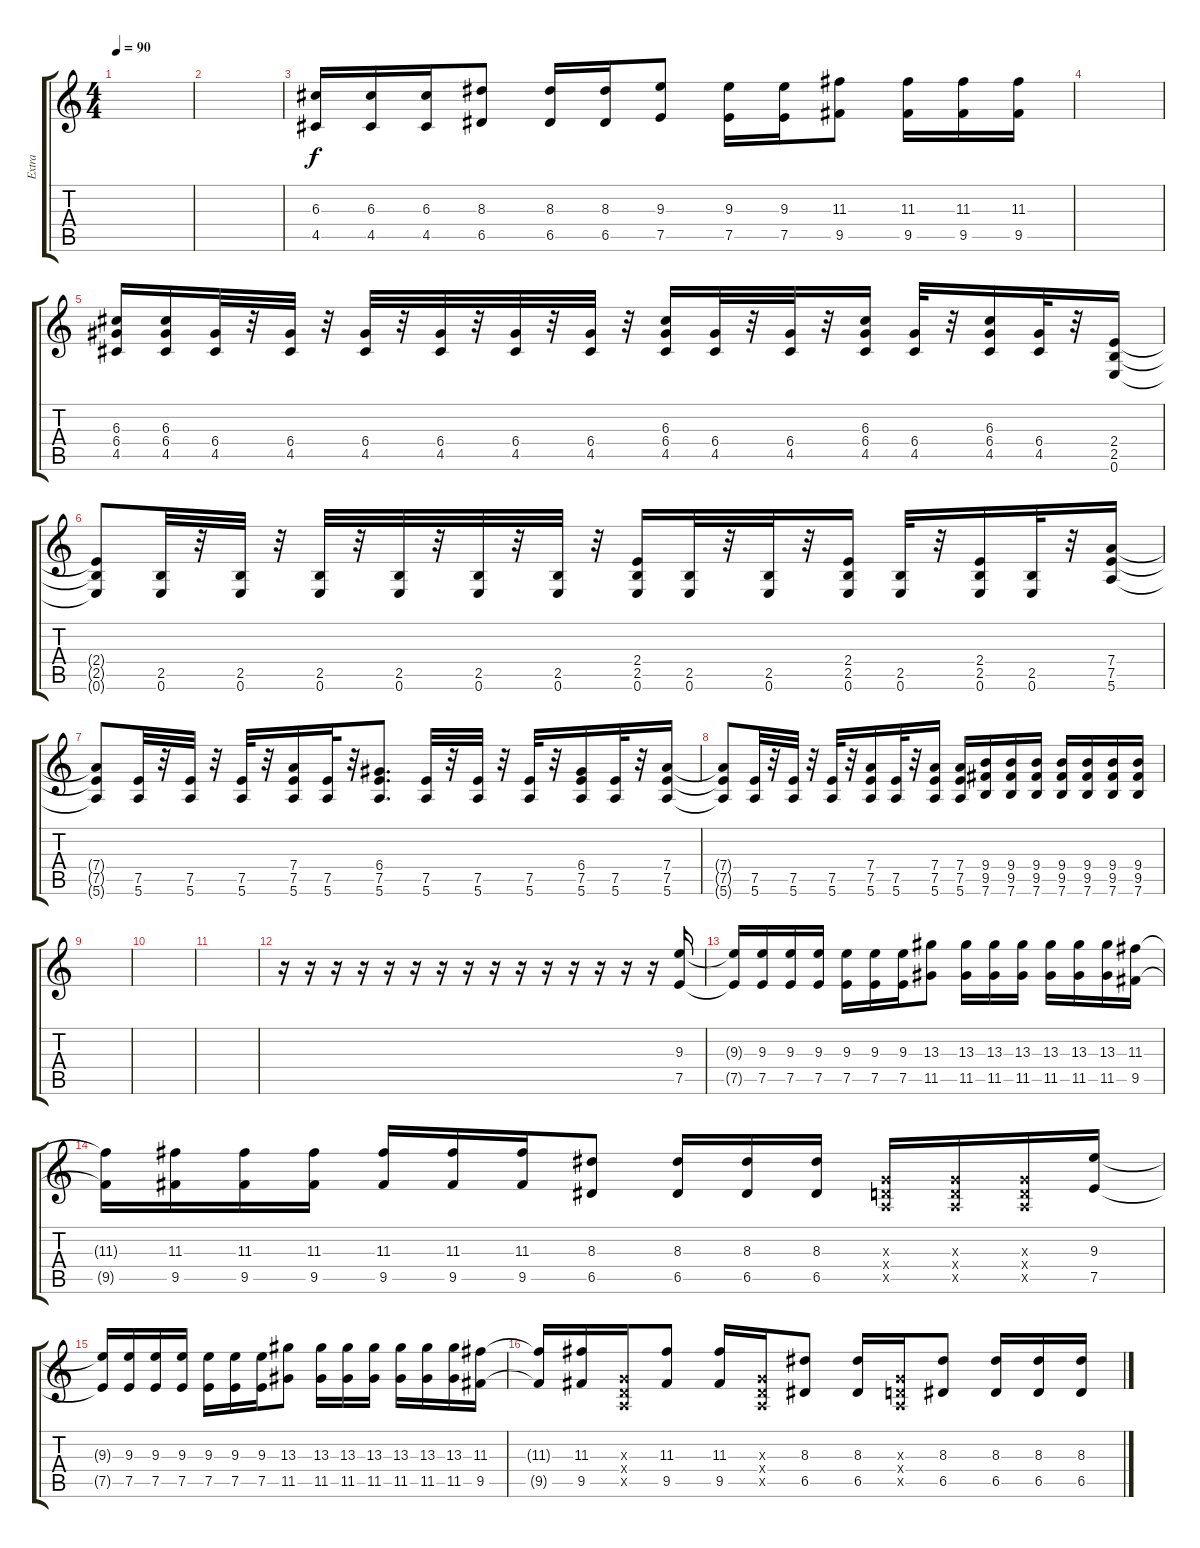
\track ("Extra" "Extra") {instrument distortionguitar}
\staff {score tabs}
\tuning (E4 B3 G3 D3 A2 E2) {hide}
\ts (4 4)
\tempo 90
\clef g2
\ks c
|
|
(6.3 4.5).16 (6.3 4.5).16 (6.3 4.5).16 (8.3 6.5).8 (8.3 6.5).16 (8.3 6.5).16 (9.3 7.5).8 (9.3 7.5).16 (9.3 7.5).16 (11.3 9.5).8 (11.3 9.5).16 (11.3 9.5).16 (11.3 9.5).16 |
|
(6.3 6.4 4.5).16 (6.3 6.4 4.5).16 (6.4 4.5).32 r.32 (6.4 4.5).32 r.32 (6.4 4.5).32 r.32 (6.4 4.5).32 r.32 (6.4 4.5).32 r.32 (6.4 4.5).32 r.32 (6.3 6.4 4.5).16 (6.4 4.5).32 r.32 (6.4 4.5).32 r.32 (6.3 6.4 4.5).16 (6.4 4.5).32 r.32 (6.3 6.4 4.5).16 (6.4 4.5).32 r.32 (2.4 2.5 0.6).16 |
(2.4{t} 2.5{t} 0.6{t}).8 (2.5 0.6).32 r.32 (2.5 0.6).32 r.32 (2.5 0.6).32 r.32 (2.5 0.6).32 r.32 (2.5 0.6).32 r.32 (2.5 0.6).32 r.32 (2.4 2.5 0.6).16 (2.5 0.6).32 r.32 (2.5 0.6).32 r.32 (2.4 2.5 0.6).16 (2.5 0.6).32 r.32 (2.4 2.5 0.6).16 (2.5 0.6).32 r.32 (7.4 7.5 5.6).16 |
(7.4{t} 7.5{t} 5.6{t}).8 (7.5 5.6).32 r.32 (7.5 5.6).32 r.32 (7.5 5.6).32 r.32 (7.4 7.5 5.6).16 (7.5 5.6).32 r.32 (6.4 7.5 5.6).8{d} (7.5 5.6).32 r.32 (7.5 5.6).32 r.32 (7.5 5.6).32 r.32 (6.4 7.5 5.6).16 (7.5 5.6).32 r.32 (7.4 7.5 5.6).16 |
(7.4{t} 7.5{t} 5.6{t}).8 (7.5 5.6).32 r.32 (7.5 5.6).32 r.32 (7.5 5.6).32 r.32 (7.4 7.5 5.6).16 (7.5 5.6).32 r.32 (7.4 7.5 5.6).16 (7.4 7.5 5.6).16 (9.4 9.5 7.6).16 (9.4 9.5 7.6).16 (9.4 9.5 7.6).16 (9.4 9.5 7.6).16 (9.4 9.5 7.6).16 (9.4 9.5 7.6).16 (9.4 9.5 7.6).16 |
|
|
|
r.16 r.16 r.16 r.16 r.16 r.16 r.16 r.16 r.16 r.16 r.16 r.16 r.16 r.16 r.16 (9.3 7.5).16 |
(9.3{t} 7.5{t}).16 (9.3 7.5).16 (9.3 7.5).16 (9.3 7.5).16 (9.3 7.5).16 (9.3 7.5).16 (9.3 7.5).16 (13.3 11.5).8 (13.3 11.5).16 (13.3 11.5).16 (13.3 11.5).16 (13.3 11.5).16 (13.3 11.5).16 (13.3 11.5).16 (11.3 9.5).16 |
(11.3{t} 9.5{t}).16 (11.3 9.5).16 (11.3 9.5).16 (11.3 9.5).16 (11.3 9.5).16 (11.3 9.5).16 (11.3 9.5).16 (8.3 6.5).8 (8.3 6.5).16 (8.3 6.5).16 (8.3 6.5).16 (0.3{x} 0.4{x} 0.5{x}).16 (0.3{x} 0.4{x} 0.5{x}).16 (0.3{x} 0.4{x} 0.5{x}).16 (9.3 7.5).16 |
(9.3{t} 7.5{t}).16 (9.3 7.5).16 (9.3 7.5).16 (9.3 7.5).16 (9.3 7.5).16 (9.3 7.5).16 (9.3 7.5).16 (13.3 11.5).8 (13.3 11.5).16 (13.3 11.5).16 (13.3 11.5).16 (13.3 11.5).16 (13.3 11.5).16 (13.3 11.5).16 (11.3 9.5).16 |
(11.3{t} 9.5{t}).16 (11.3 9.5).16 (0.3{x} 0.4{x} 0.5{x}).16 (11.3 9.5).8 (11.3 9.5).16 (0.3{x} 0.4{x} 0.5{x}).16 (8.3 6.5).8 (8.3 6.5).16 (0.3{x} 0.4{x} 0.5{x}).16 (8.3 6.5).8 (8.3 6.5).16 (8.3 6.5).16 (8.3 6.5).16
